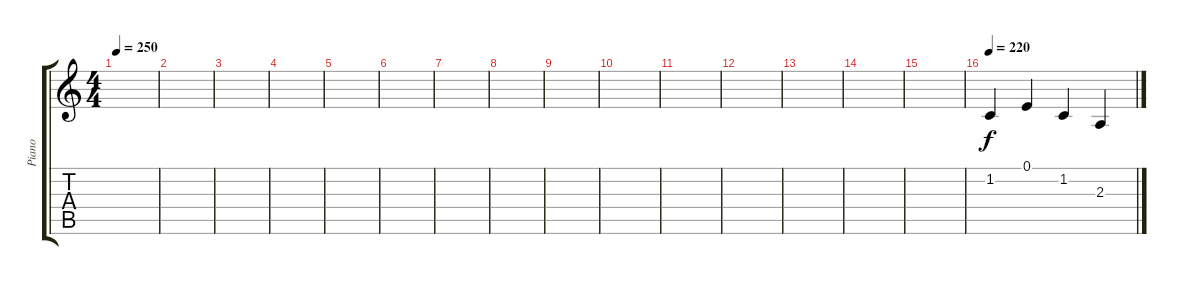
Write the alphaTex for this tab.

\track ("Piano" "Piano") {instrument brightacousticpiano}
\staff {score tabs}
\tuning (E4 B3 G3 D3 A2 E2) {hide}
\ts (4 4)
\tempo 250
\clef g2
\ks c
|
|
|
|
|
|
|
|
|
|
|
|
|
|
|
\tempo 220
1.2.4 0.1.4 1.2.4 2.3.4
